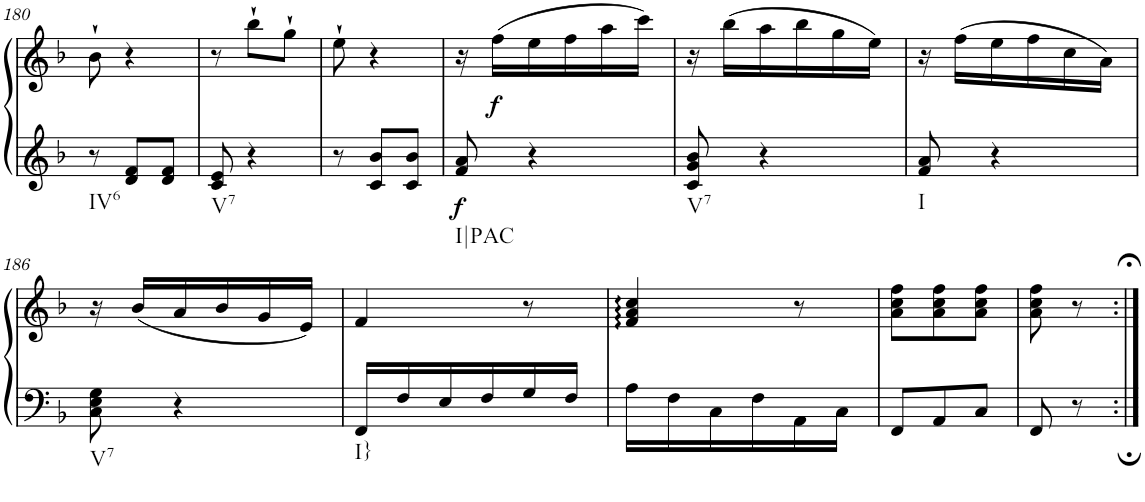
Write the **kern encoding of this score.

**kern	**kern	**dynam
*part1	*part1	*part1
*staff2	*staff1	*staff1/2
*I"Klavier linke Hand	*	*
!!LO:PB:g=z
*clefF4	*clefG2	*
*k[b-]	*k[b-]	*
*M3/8	*M3/8	*
=180	=180	=180
!LO:TX:b:t=IV6	!	!
8r	8b-`\	.
8d/ 8f/L	4r	.
8d/ 8f/J	.	.
=181	=181	=181
!LO:TX:b:t=V7	!	!
8c/ 8e/	8r	.
4r	8bb-`\L	.
.	8gg`\J	.
=182	=182	=182
8r	8ee`\	.
8c/ 8b-/L	4r	.
8c/ 8b-/J	.	.
=183	=183	=183
!LO:TX:b:t=I|PAC	!	!
!	!	!LO:DY:b=2
8f/ 8a/	16r	f
!	!	!LO:DY:b
.	(16ff\LL	f
4r	16ee\	.
.	16ff\	.
.	16aa\	.
.	16ccc\JJ)	.
=184	=184	=184
!LO:TX:b:t=V7	!	!
8c/ 8g/ 8b-/	16r	.
.	(16bb-\LL	.
4r	16aa\	.
.	16bb-\	.
.	16gg\	.
.	16ee\JJ)	.
=185	=185	=185
!LO:TX:b:t=I	!	!
8f/ 8a/	16r	.
.	(16ff\LL	.
4r	16ee\	.
.	16ff\	.
.	16cc\	.
.	16a\JJ)	.
!!LO:LB:g=z
=186	=186	=186
!LO:TX:b:t=V7	!	!
8C\ 8E\ 8G\	16r	.
.	(16b-/LL	.
4r	16a/	.
.	16b-/	.
.	16g/	.
.	16e/JJ)	.
=187	=187	=187
!LO:TX:b:t=I}	!	!
16FF/LL	4f/	.
16F/	.	.
16E/	.	.
16F/	.	.
16G/	8r	.
16F/JJ	.	.
=188	=188	=188
16A\LL	4f/ 4a/ 4cc/	.
16F\	.	.
16C\	.	.
16F\	.	.
16AA\	8r	.
16C\JJ	.	.
=189	=189	=189
8FF/L	8a\ 8cc\ 8ff\L	.
8AA/	8a\ 8cc\ 8ff\	.
8C/J	8a\ 8cc\ 8ff\J	.
=190	=190	=190
8FF/	8a\ 8cc\ 8ff\	.
8r;	8r;<	.
=:|!	=:|!	=:|!
*-	*-	*-
